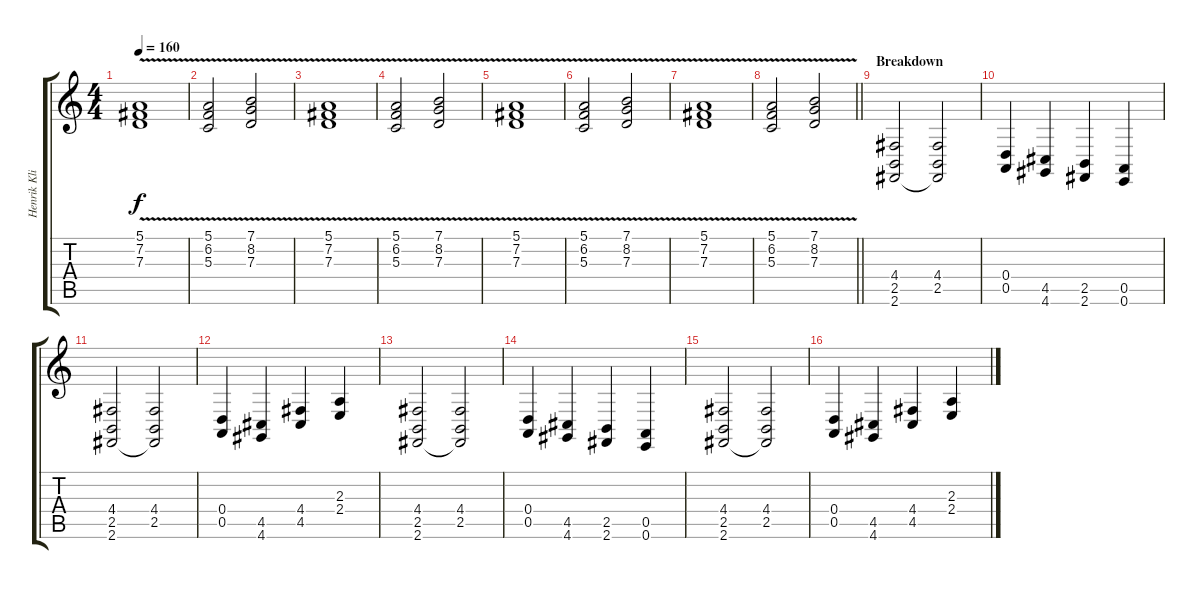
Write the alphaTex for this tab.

\track ("Henrik Klingenberg" "Henrik Kli") {instrument pad3polysynth}
\staff {score tabs}
\tuning (E4 B3 G3 D3 A2 E2) {hide}
\ts (4 4)
\tempo 160
\clef g2
\ks c
(5.1{v} 7.2{v} 7.3{v}).1{dy f volume 16 instrument pad3polysynth} |
(5.1{v} 6.2{v} 5.3{v}).2 (7.1{v} 8.2{v} 7.3{v}).2 |
(5.1{v} 7.2{v} 7.3{v}).1 |
(5.1{v} 6.2{v} 5.3{v}).2 (7.1{v} 8.2{v} 7.3{v}).2 |
(5.1{v} 7.2{v} 7.3{v}).1 |
(5.1{v} 6.2{v} 5.3{v}).2 (7.1{v} 8.2{v} 7.3{v}).2 |
(5.1{v} 7.2{v} 7.3{v}).1 |
\barLineRight lightlight
(5.1{v} 6.2{v} 5.3{v}).2 (7.1{v} 8.2{v} 7.3{v}).2 |
\section ("" "Breakdown")
(4.4 2.5 2.6).2{volume 12 instrument lead8bassandlead} (4.4 2.5 2.6{t}).2 |
(0.4 0.5).4 (4.5 4.6).4 (2.5 2.6).4 (0.5 0.6).4 |
(4.4 2.5 2.6).2 (4.4 2.5 2.6{t}).2 |
(0.4 0.5).4 (4.5 4.6).4 (4.4 4.5).4 (2.3 2.4).4 |
(4.4 2.5 2.6).2 (4.4 2.5 2.6{t}).2 |
(0.4 0.5).4 (4.5 4.6).4 (2.5 2.6).4 (0.5 0.6).4 |
(4.4 2.5 2.6).2 (4.4 2.5 2.6{t}).2 |
(0.4 0.5).4 (4.5 4.6).4 (4.4 4.5).4 (2.3 2.4).4
